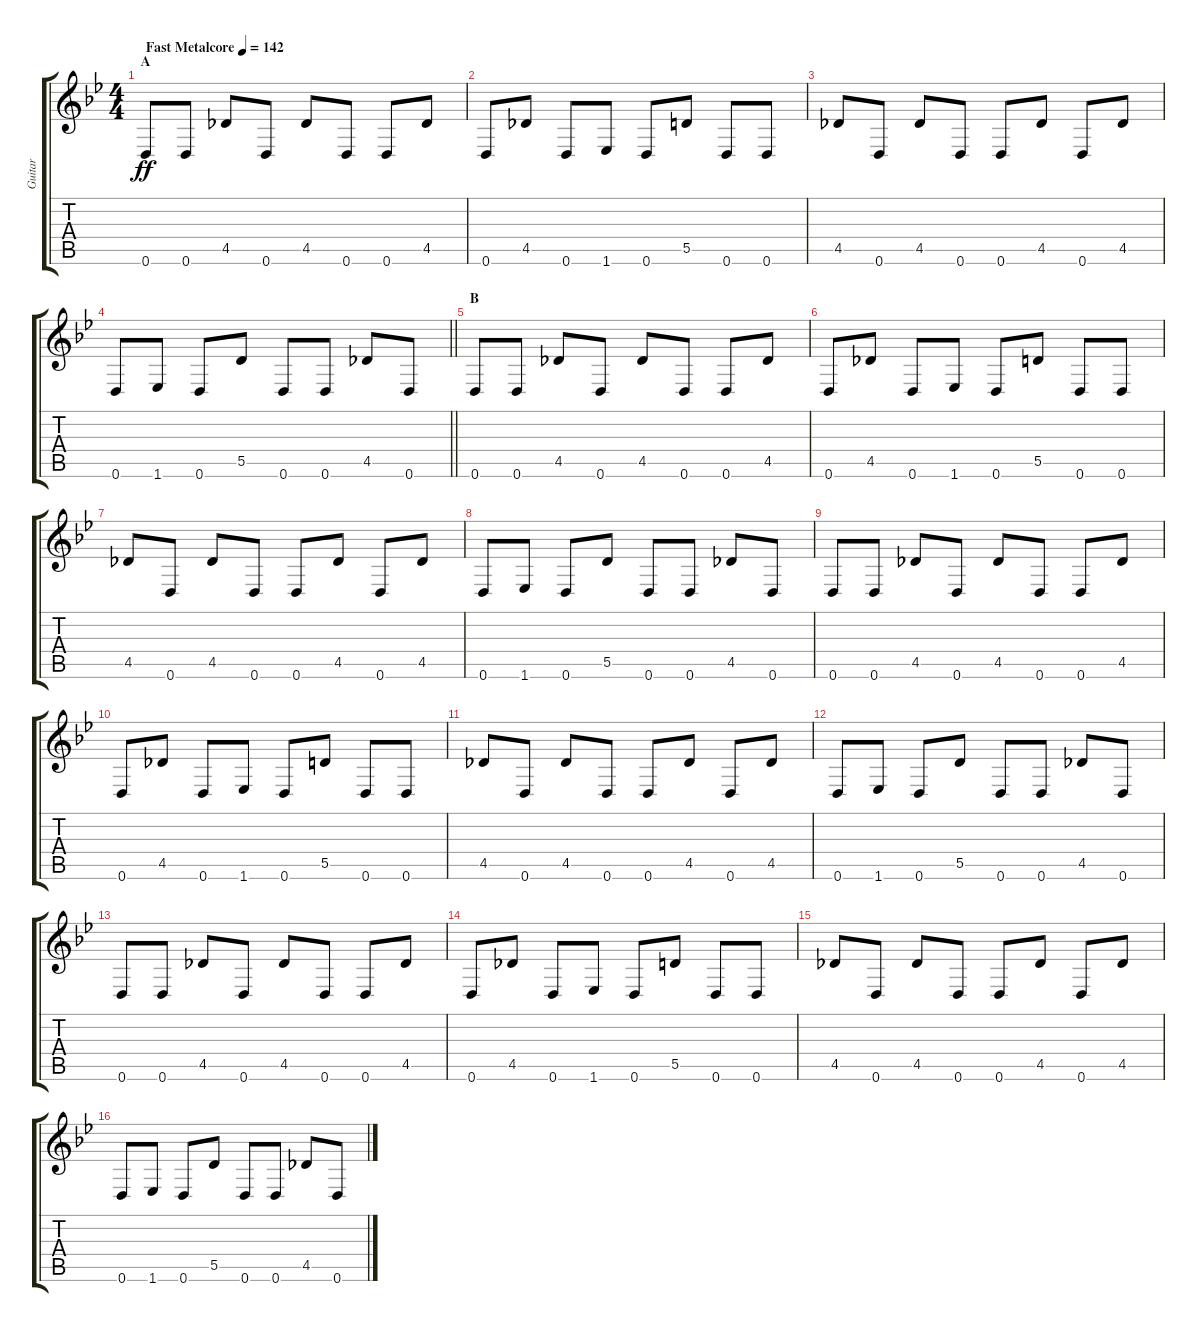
\track ("Guitar" "Guitar") {instrument distortionguitar}
\staff {score tabs}
\tuning (E4 B3 G3 D3 A2 D2) {hide}
\ts (4 4)
\section ("" "A")
\tempo (142 "Fast Metalcore")
\clef g2
\ks gminor
0.6.8{dy ff instrument distortionguitar} 0.6.8 4.5.8 0.6.8 4.5.8 0.6.8 0.6.8 4.5.8 |
0.6.8 4.5.8 0.6.8 1.6.8 0.6.8 5.5.8 0.6.8 0.6.8 |
4.5.8 0.6.8 4.5.8 0.6.8 0.6.8 4.5.8 0.6.8 4.5.8 |
\barLineRight lightlight
0.6.8 1.6.8 0.6.8 5.5.8 0.6.8 0.6.8 4.5.8 0.6.8 |
\section ("" "B")
0.6.8 0.6.8 4.5.8 0.6.8 4.5.8 0.6.8 0.6.8 4.5.8 |
0.6.8 4.5.8 0.6.8 1.6.8 0.6.8 5.5.8 0.6.8 0.6.8 |
4.5.8 0.6.8 4.5.8 0.6.8 0.6.8 4.5.8 0.6.8 4.5.8 |
0.6.8 1.6.8 0.6.8 5.5.8 0.6.8 0.6.8 4.5.8 0.6.8 |
0.6.8 0.6.8 4.5.8 0.6.8 4.5.8 0.6.8 0.6.8 4.5.8 |
0.6.8 4.5.8 0.6.8 1.6.8 0.6.8 5.5.8 0.6.8 0.6.8 |
4.5.8 0.6.8 4.5.8 0.6.8 0.6.8 4.5.8 0.6.8 4.5.8 |
0.6.8 1.6.8 0.6.8 5.5.8 0.6.8 0.6.8 4.5.8 0.6.8 |
0.6.8 0.6.8 4.5.8 0.6.8 4.5.8 0.6.8 0.6.8 4.5.8 |
0.6.8 4.5.8 0.6.8 1.6.8 0.6.8 5.5.8 0.6.8 0.6.8 |
4.5.8 0.6.8 4.5.8 0.6.8 0.6.8 4.5.8 0.6.8 4.5.8 |
0.6.8 1.6.8 0.6.8 5.5.8 0.6.8 0.6.8 4.5.8 0.6.8
